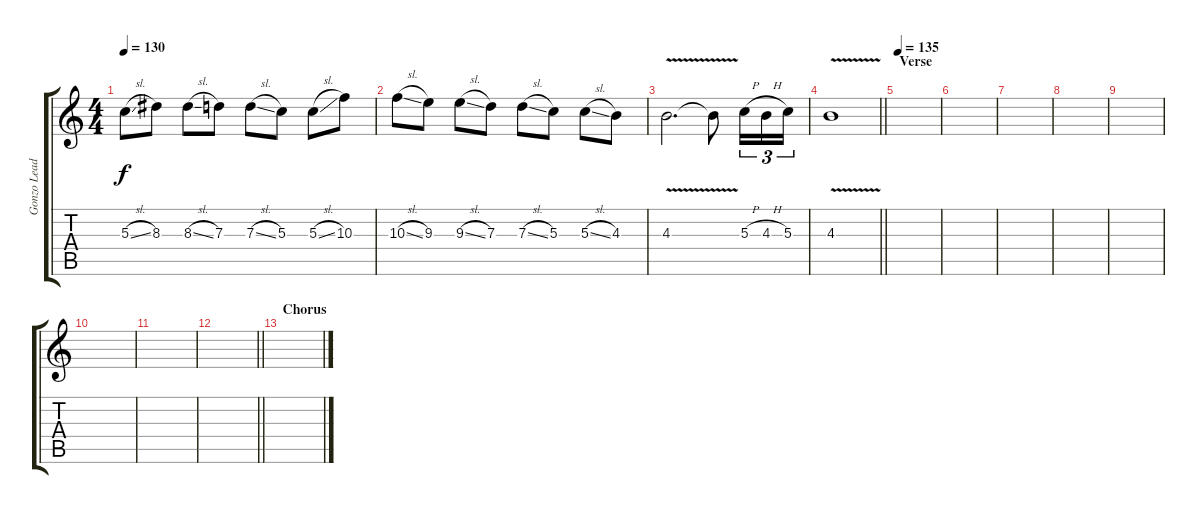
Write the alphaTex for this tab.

\track ("Gonzo Lead" "Gonzo Lead") {instrument distortionguitar}
\staff {score tabs}
\tuning (E4 B3 G3 D3 A2 E2) {hide}
\ts (4 4)
\tempo 130
\clef g2
\ks c
5.3{sl}.8{dy f} 8.3.8 8.3{sl}.8 7.3.8 7.3{sl}.8 5.3.8 5.3{sl}.8 10.3.8 |
10.3{sl}.8 9.3.8 9.3{sl}.8 7.3.8 7.3{sl}.8 5.3.8 5.3{sl}.8 4.3.8 |
4.3{v}.2{d} 4.3{t}.8 5.3{h}.16{tu (3 2)} 4.3{h}.16{tu (3 2)} 5.3.16{tu (3 2)} |
\barLineRight lightlight
4.3{v}.1 |
\section ("" "Verse")
\tempo 135
|
|
|
|
|
|
|
\barLineRight lightlight
|
\section ("" "Chorus")
